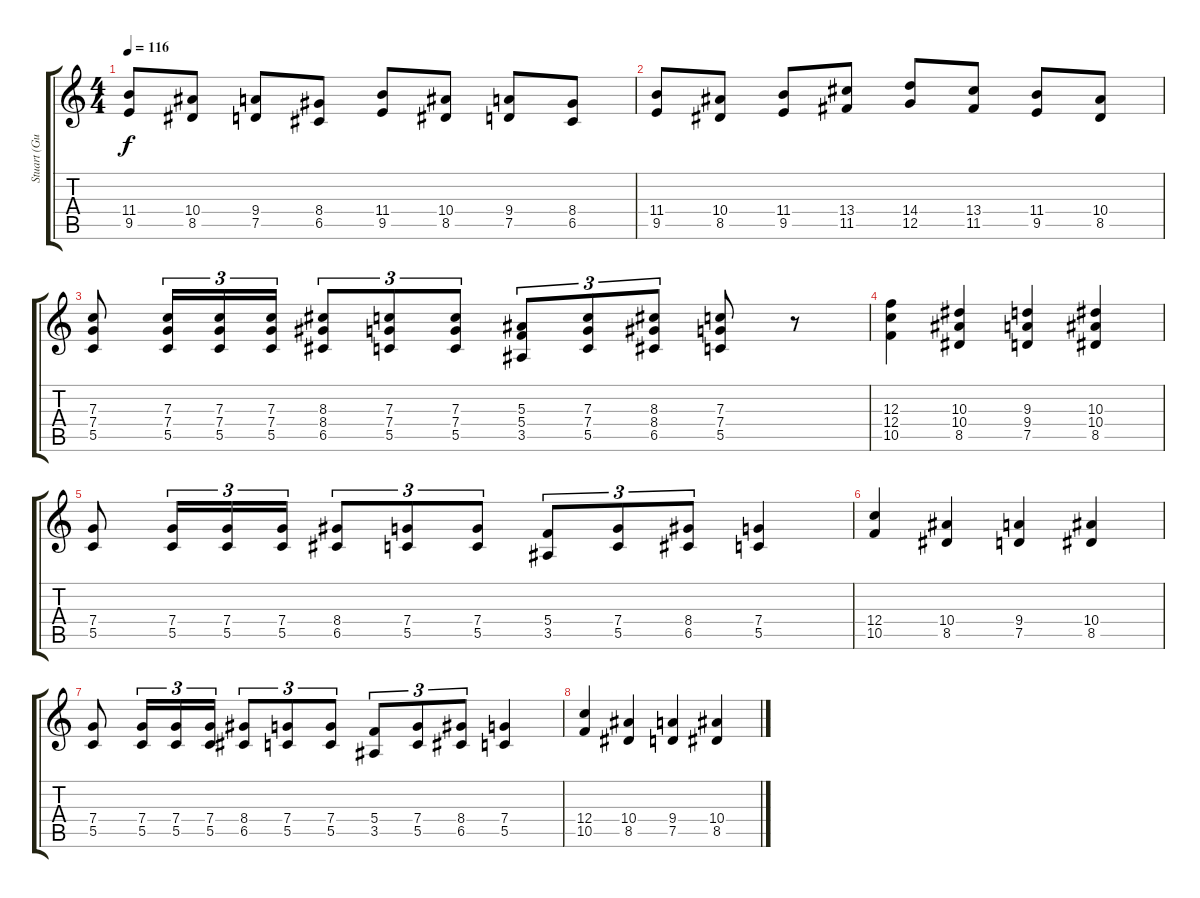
\track ("Stuart (Guitar)" "Stuart (Gu") {instrument distortionguitar}
\staff {score tabs}
\tuning (D4 A3 F3 C3 G2 D2) {hide}
\ts (4 4)
\tempo 116
\clef g2
\ks c
(11.4 9.5).8{dy f} (10.4 8.5).8 (9.4 7.5).8 (8.4 6.5).8 (11.4 9.5).8 (10.4 8.5).8 (9.4 7.5).8 (8.4 6.5).8 |
(11.4 9.5).8 (10.4 8.5).8 (11.4 9.5).8 (13.4 11.5).8 (14.4 12.5).8 (13.4 11.5).8 (11.4 9.5).8 (10.4 8.5).8 |
(7.3 7.4 5.5).8 (7.3 7.4 5.5).16{tu (3 2)} (7.3 7.4 5.5).16{tu (3 2)} (7.3 7.4 5.5).16{tu (3 2)} (8.3 8.4 6.5).8{tu (3 2)} (7.3 7.4 5.5).8{tu (3 2)} (7.3 7.4 5.5).8{tu (3 2)} (5.3 5.4 3.5).8{tu (3 2)} (7.3 7.4 5.5).8{tu (3 2)} (8.3 8.4 6.5).8{tu (3 2)} (7.3 7.4 5.5).8 r.8 |
(12.3 12.4 10.5).4 (10.3 10.4 8.5).4 (9.3 9.4 7.5).4 (10.3 10.4 8.5).4 |
(7.4 5.5).8 (7.4 5.5).16{tu (3 2)} (7.4 5.5).16{tu (3 2)} (7.4 5.5).16{tu (3 2)} (8.4 6.5).8{tu (3 2)} (7.4 5.5).8{tu (3 2)} (7.4 5.5).8{tu (3 2)} (5.4 3.5).8{tu (3 2)} (7.4 5.5).8{tu (3 2)} (8.4 6.5).8{tu (3 2)} (7.4 5.5).4 |
(12.4 10.5).4 (10.4 8.5).4 (9.4 7.5).4 (10.4 8.5).4 |
(7.4 5.5).8 (7.4 5.5).16{tu (3 2)} (7.4 5.5).16{tu (3 2)} (7.4 5.5).16{tu (3 2)} (8.4 6.5).8{tu (3 2)} (7.4 5.5).8{tu (3 2)} (7.4 5.5).8{tu (3 2)} (5.4 3.5).8{tu (3 2)} (7.4 5.5).8{tu (3 2)} (8.4 6.5).8{tu (3 2)} (7.4 5.5).4 |
(12.4 10.5).4 (10.4 8.5).4 (9.4 7.5).4 (10.4 8.5).4
